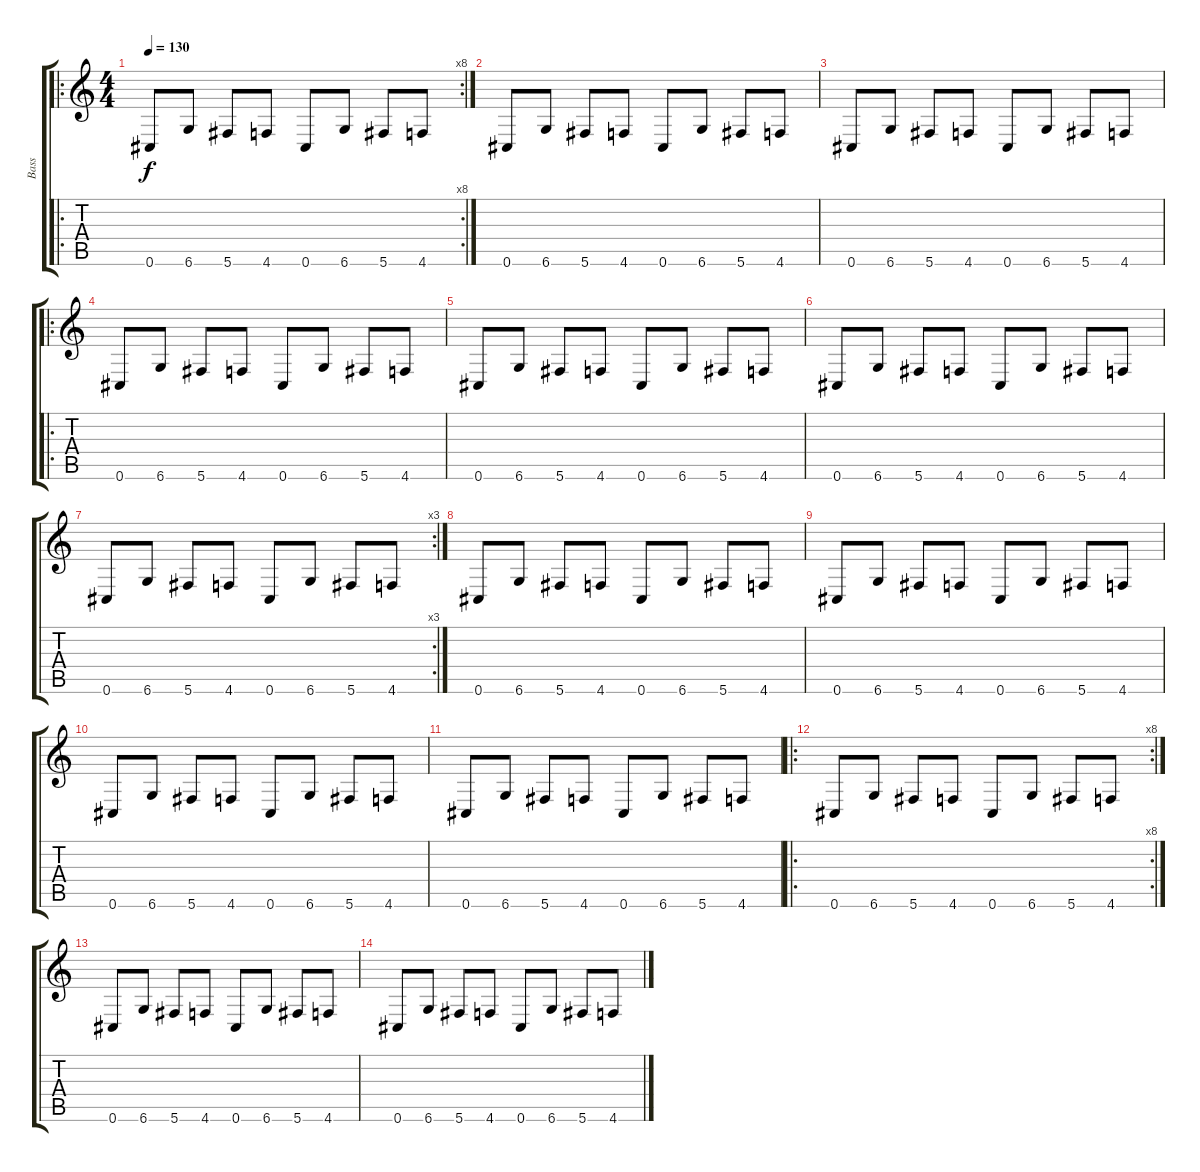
\track ("Bass" "Bass") {instrument electricbassfinger}
\staff {score tabs}
\tuning (Eb4 Bb3 Gb3 Db3 Ab2 Db2) {hide}
\ro
\rc 8
\ts (4 4)
\tempo 130
\clef g2
\ks c
0.6.8{dy f instrument electricbassfinger} 6.6.8 5.6.8 4.6.8 0.6.8 6.6.8 5.6.8 4.6.8 |
0.6.8 6.6.8 5.6.8 4.6.8 0.6.8 6.6.8 5.6.8 4.6.8 |
0.6.8 6.6.8 5.6.8 4.6.8 0.6.8 6.6.8 5.6.8 4.6.8 |
\ro
0.6.8 6.6.8 5.6.8 4.6.8 0.6.8 6.6.8 5.6.8 4.6.8 |
0.6.8 6.6.8 5.6.8 4.6.8 0.6.8 6.6.8 5.6.8 4.6.8 |
0.6.8 6.6.8 5.6.8 4.6.8 0.6.8 6.6.8 5.6.8 4.6.8 |
\rc 3
0.6.8 6.6.8 5.6.8 4.6.8 0.6.8 6.6.8 5.6.8 4.6.8 |
0.6.8 6.6.8 5.6.8 4.6.8 0.6.8 6.6.8 5.6.8 4.6.8 |
0.6.8 6.6.8 5.6.8 4.6.8 0.6.8 6.6.8 5.6.8 4.6.8 |
0.6.8 6.6.8 5.6.8 4.6.8 0.6.8 6.6.8 5.6.8 4.6.8 |
0.6.8 6.6.8 5.6.8 4.6.8 0.6.8 6.6.8 5.6.8 4.6.8 |
\ro
\rc 8
0.6.8 6.6.8 5.6.8 4.6.8 0.6.8 6.6.8 5.6.8 4.6.8 |
0.6.8 6.6.8 5.6.8 4.6.8 0.6.8 6.6.8 5.6.8 4.6.8 |
0.6.8 6.6.8 5.6.8 4.6.8 0.6.8 6.6.8 5.6.8 4.6.8
